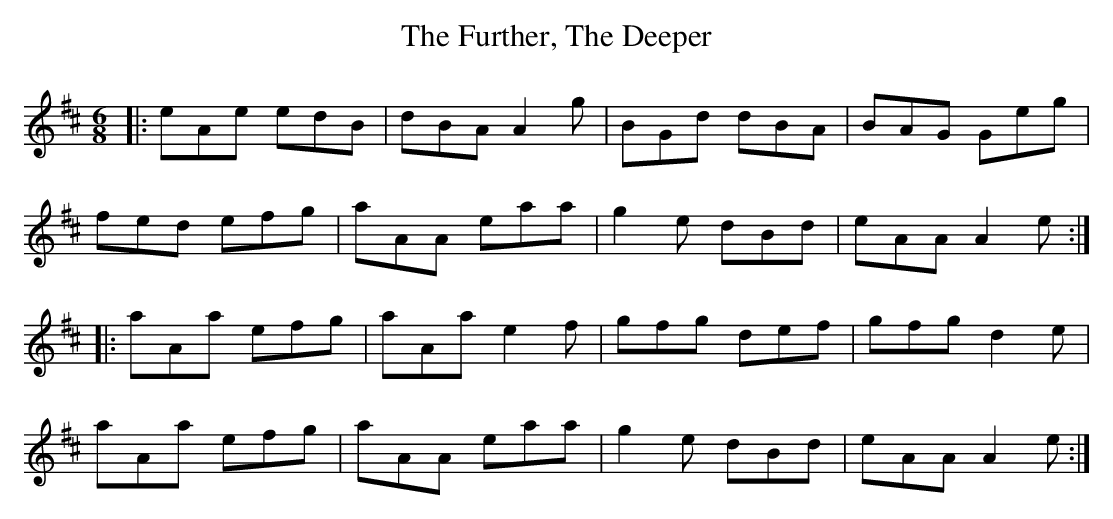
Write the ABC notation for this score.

X:1
T: The Further, The Deeper
M: 6/8
L: 1/8
K: Amix
|: eAe edB | dBA A2 g | BGd dBA | BAG Geg |
fed efg | aAA eaa | g2 e dBd | eAA A2 e :|
|: aAa efg | aAa e2 f | gfg def | gfg d2 e |
aAa efg | aAA eaa | g2 e dBd | eAA A2 e :|
